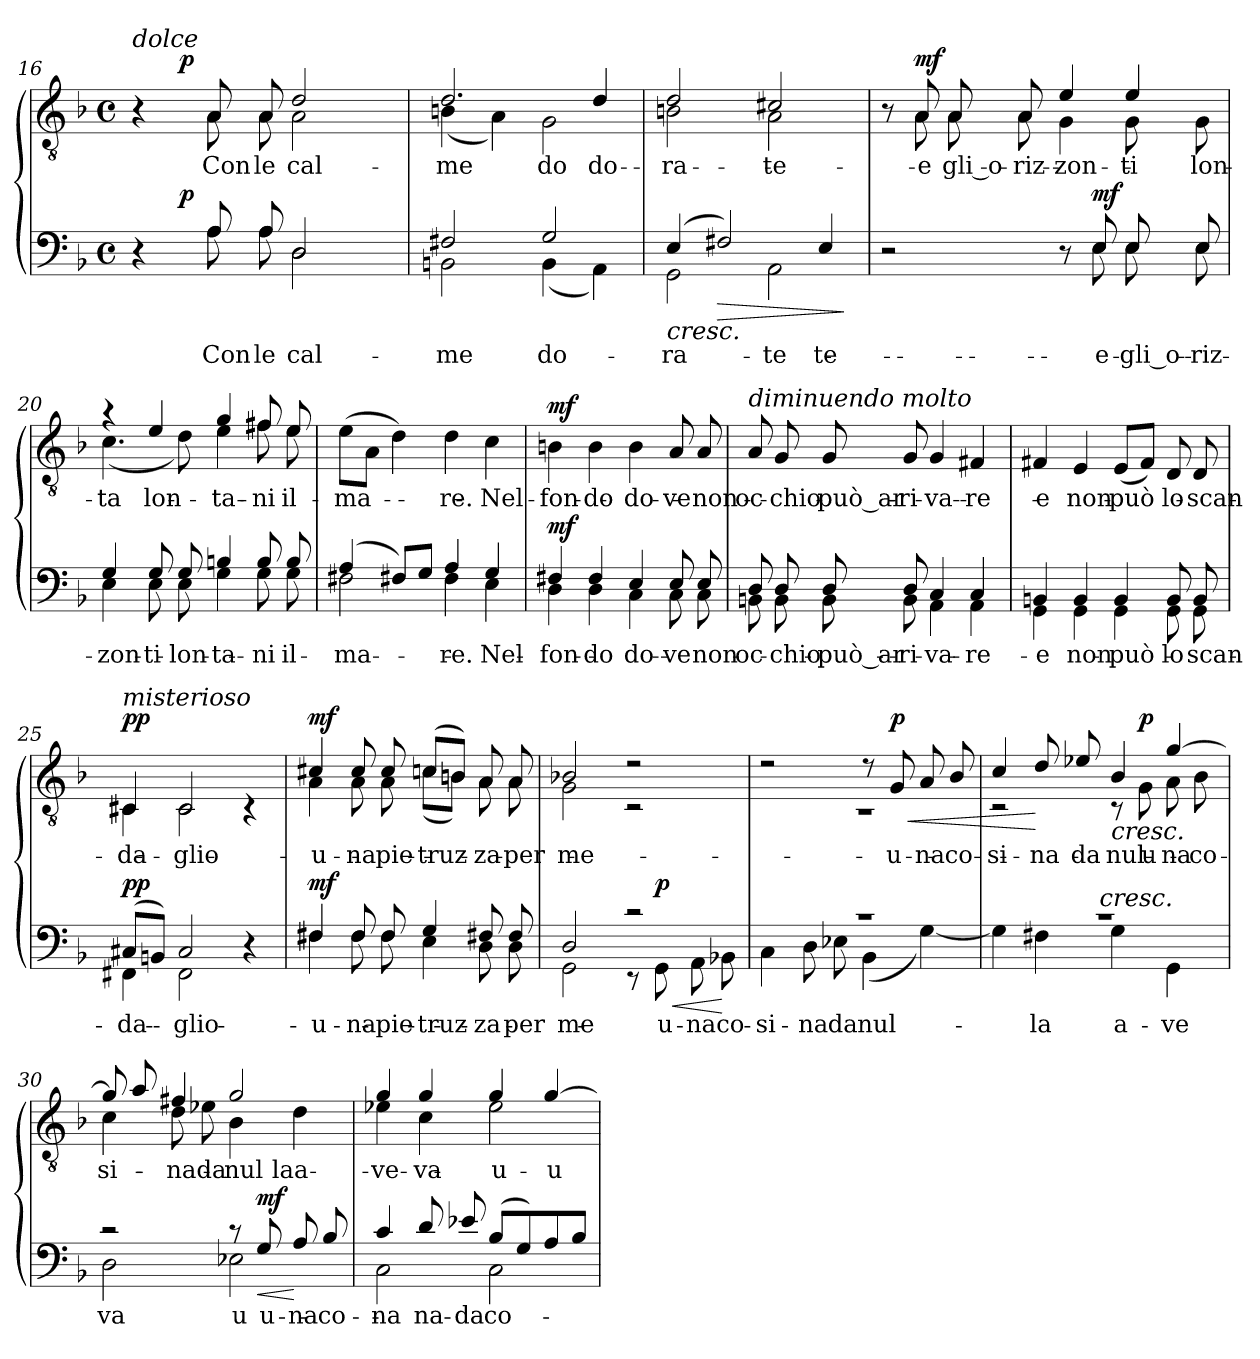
**kern	**text	**dynam	**kern	**text	**dynam
*part2	*part2	*part2	*part1	*part1	*part1
*staff2	*staff2	*staff2	*staff1	*staff1	*staff1
!!LO:PB:g=z
*clefF4	*	*	*clefGv2	*	*
*k[b-]	*	*	*k[b-]	*	*
*d:	*	*	*d:	*	*
*M4/4	*	*	*M4/4	*	*
*met(c)	*	*	*met(c)	*	*
=16	=16	=16	=16	=16	=16
*^	*	*	*^	*	*
*	*^	*	*	*	*^	*	*
!	!	!	!	!	!LO:TX:a:i:t=dolce	!	!	!	!
4r	4ryy	8ryy	.	.	4r	4ryy	8ryy	.	.
.	.	32ryy	.	.	.	.	32ryy	.	.
!	!	!	!	!LO:DY:a	!	!	!	!	!LO:DY:a
.	.	2ryy	.	p	.	.	2ryy	.	p
8A/	8A\	.	-Con	.	8A/	8A\	.	-Con	.
8A/	8A\	.	le	.	8A/	8A\	.	le	.
2D/	2D\	.	cal-	.	2d/	2A\	.	cal-	.
.	.	4ryy	.	.	.	.	4ryy	.	.
.	.	16.ryy	.	.	.	.	16.ryy	.	.
*	*v	*v	*	*	*	*	*	*	*
*	*	*	*	*	*v	*v	*	*
=17	=17	=17	=17	=17	=17	=17	=17
2F#X/	2BBn\	-me	.	2.d/	(4Bn\	-me	.
.	.	.	.	.	4A\)	.	.
2G/	(4BB\	do-	.	.	2G\	do-	.
.	4AA\)	.	.	4d/	.	do-	.
=18	=18	=18	=18	=18	=18	=18	=18
!	!	!	!LO:HP:b	!	!	!	!
(4E/	2GG\	-ra-	<	2d/	2Bn\	ra-	.
!	!	!	!LO:HP:b	!	!	!	!
2F#X/)	.	.	>	.	.	.	.
.	2AA\	-te-	.	2c#X/	2A\	-te	.
4E/	.	-te-	[	.	.	.	.
*v	*v	*	*	*	*	*	*
*	*	*	*v	*v	*	*
.	.	]	.	.	.
=19	=19	=19	=19	=19	=19
*^	*	*	*^	*	*
2r	2ryy	.	.	8r	8ryy	.	.
!	!	!	!	!	!	!	!LO:DY:a
.	.	.	.	8A/	8A\	-e	mf
.	.	.	.	8A/	8A\	gli_o-	.
.	.	.	.	8A/	8A\	-riz-	.
8r	8ryy	.	.	4e/	4G\	-zon-	.
!	!	!	!LO:DY:a	!	!	!	!
8E/	8E\	-e	mf	.	.	.	.
8E/	8E\	gli_o-	.	4e/	8G\	-ti	.
8E/	8E\	-riz-	.	.	8G\	lon-	.
!!LO:LB:g=z	!!
=20	=20	=20	=20	=20	=20	=20	=20
4G/	4E\	-zon-	.	4ra	(4.c\	ta-	.
8G/	8E\	-ti	.	4e/	.	-lon-	.
8G/	8E\	lon-	.	.	8d\)	.	.
4Bn/	4G\	-ta-	.	4g/	4e\	-ta-	.
8B/	8G\	-ni	.	8f#X/	8f#X\	-ni	.
8B/	8G\	il	.	8e/	8e\	il	.
*	*	*	*	*v	*v	*	*
=21	=21	=21	=21	=21	=21	=21
(4A/	2F#X\	ma-	.	(8e\L	ma-	.
.	.	.	.	8A\J	.	.
8F#X/L)	.	.	.	4d\)	.	.
8G/J	.	.	.	.	.	.
4A/	4F#\	-re.	.	4d\	-re.	.
4G/	4E\	Nel	.	4c\	Nel	.
=22	=22	=22	=22	=22	=22	=22
!	!	!	!LO:DY:a	!	!	!LO:DY:a
4F#X/	4D\	fon-	mf	4Bn\	fon-	mf
4F#/	4D\	-do	.	4B\	-do	.
4E/	4C\	do-	.	4B\	do-	.
8E/	8C\	-ve	.	8A/	-ve	.
8E/	8C\	non	.	8A/	non	.
=23	=23	=23	=23	=23	=23	=23
!	!	!	!	!LO:TX:a:i:t=diminuendo molto	!	!
8D/	8BBn\	oc-	.	8A/	oc-	.
8D/	8BB\	-chio	.	8G/	-chio	.
8D/	8BB\	può_ar-	.	8G/	può_ar-	.
8D/	8BB\	-ri-	.	8G/	-ri-	.
4C/	4AA\	-va-	.	4G/	-va-	.
4C/	4AA\	-re	.	4F#X/	-re	.
!!LO:LB:g=z
=24	=24	=24	=24	=24	=24	=24
4BBn/	4GG\	e	.	4F#X/	e	.
4BB/	4GG\	non	.	4E/	non	.
4BB/	4GG\	può	.	(8E/L	può	.
.	.	.	.	8F#/J)	.	.
8BB/	8GG\	lo	.	8D/	lo	.
8BB/	8GG\	scan-	.	8D/	scan-	.
=25	=25	=25	=25	=25	=25	=25
*	*	*	*	*^	*	*
!	!	!	!	!LO:TX:a:i:t=misterioso	!	!	!
!	!	!	!LO:DY:a	!	!	!	!LO:DY:a
(8C#X/L	4FF#X\	-da-	pp	4C#X/	4C#X\	da-	pp
8BBn/J)	.	.	.	.	.	.	.
2C#/	2FF#\	-glio	.	2C#/	2C#\	-glio	.
4r	4ryy	.	.	4ryy	4rC	.	.
=26	=26	=26	=26	=26	=26	=26	=26
!	!	!	!LO:DY:a	!	!	!	!LO:DY:a
4F#X/	4F#X\	u-	mf	4c#X/	4A\	u-	mf
8F#/	8F#\	-na	.	8c#/	8A\	-na	.
8F#/	8F#\	pie-	.	8c#/	8A\	pie-	.
4G/	4E\	-truz-	.	(8cn/L	(8c\L	-truz-	.
.	.	.	.	8Bn/J)	8Bn\J)	.	.
8F#X/	8D\	-za	.	8A/	8A\	-za	.
8F#/	8D\	per	.	8A/	8A\	per	.
=27	=27	=27	=27	=27	=27	=27	=27
2D/	2GG\	me	.	2B-X/	2G\	me	.
2rc	8rEE	.	.	2r	2rC	.	.
!	!	!	!LO:HP:b	!	!	!	!
!	!	!	!LO:DY:n=1:b	!	!	!	!
.	8GG\	u-	< p	.	.	.	.
.	8AA\	-na	.	.	.	.	.
.	8BB-X\	co-	[	.	.	.	.
!!LO:LB:g=z	!!
=28	=28	=28	=28	=28	=28	=28	=28
1rc	4C\	-si-	.	2r	1rC	.	.
.	8D\	-na	.	.	.	.	.
.	8E-X\	da	.	.	.	.	.
.	(4BB-\	nul-	.	8r	.	.	.
!	!	!	!	!	!	!	!LO:HP:b
!	!	!	!	!	!	!	!LO:DY:n=1:a
.	.	.	.	8G/	.	u-	< p
.	[<4G\)	.	.	8A/	.	-na	.
.	.	.	.	8B-/	.	co-	.
=29	=29	=29	=29	=29	=29	=29	=29
*	*^	*	*	*	*	*	*
1rc	4G\]	4...ryy	.	.	4c/	2rC	-si-	.
.	4F#X\	.	-la	.	8d/	.	-na	[
.	.	.	.	.	8e-X/	.	da	.
!	!	!LO:TX:a:i:t=cresc.	!	!	!	!	!	!
.	.	2ryy	.	.	.	.	.	.
!	!	!	!	!	!	!	!	!LO:HP:b
.	4G\	.	a-	.	4B-/	8rC	nul-	<
!	!	!	!	!	!	!	!	!LO:DY:b
.	.	.	.	.	.	8G\	u-	p
.	4GG\	.	-ve	.	[>4g/	8A\	-na	.
.	.	.	.	.	.	8B-\	co-	.
.	.	32ryy	.	.	.	.	.	.
*	*v	*v	*	*	*	*	*	*
=30	=30	=30	=30	=30	=30	=30	=30
2rc	2D\	-va	.	8g/]	4c\	si-	.
.	.	.	.	8a/	.	.	[
.	.	.	.	4f#X/	8d\	-na-	.
.	.	.	.	.	8e-X\	-da	.
8rc	2E-X\	u-	.	2g/	4B-\	nul-	.
!	!	!	!LO:HP:b	!	!	!	!
!	!	!	!LO:DY:n=1:a	!	!	!	!
8G/	.	u-	< mf	.	.	.	.
8A/	.	-na	[	.	4d\	-laa-	.
8B-/	.	co-	.	.	.	.	.
=31	=31	=31	=31	=31	=31	=31	=31
4c/	2C\	-na	.	4g/	4e-X\	-ve-	.
8d/	.	-na	.	4g/	4c\	-va	.
8e-X/	.	da	.	.	.	.	.
(8B-/L	2C\	co-	.	4g/	2e-\	u-	.
8G/)	.	.	.	.	.	.	.
8A/	.	.	.	[>4g/	.	u-	.
8B-/J	.	.	.	.	.	.	.
*v	*v	*	*	*	*	*	*
*	*	*	*v	*v	*	*
=	=	=	=	=	=
*-	*-	*-	*-	*-	*-
